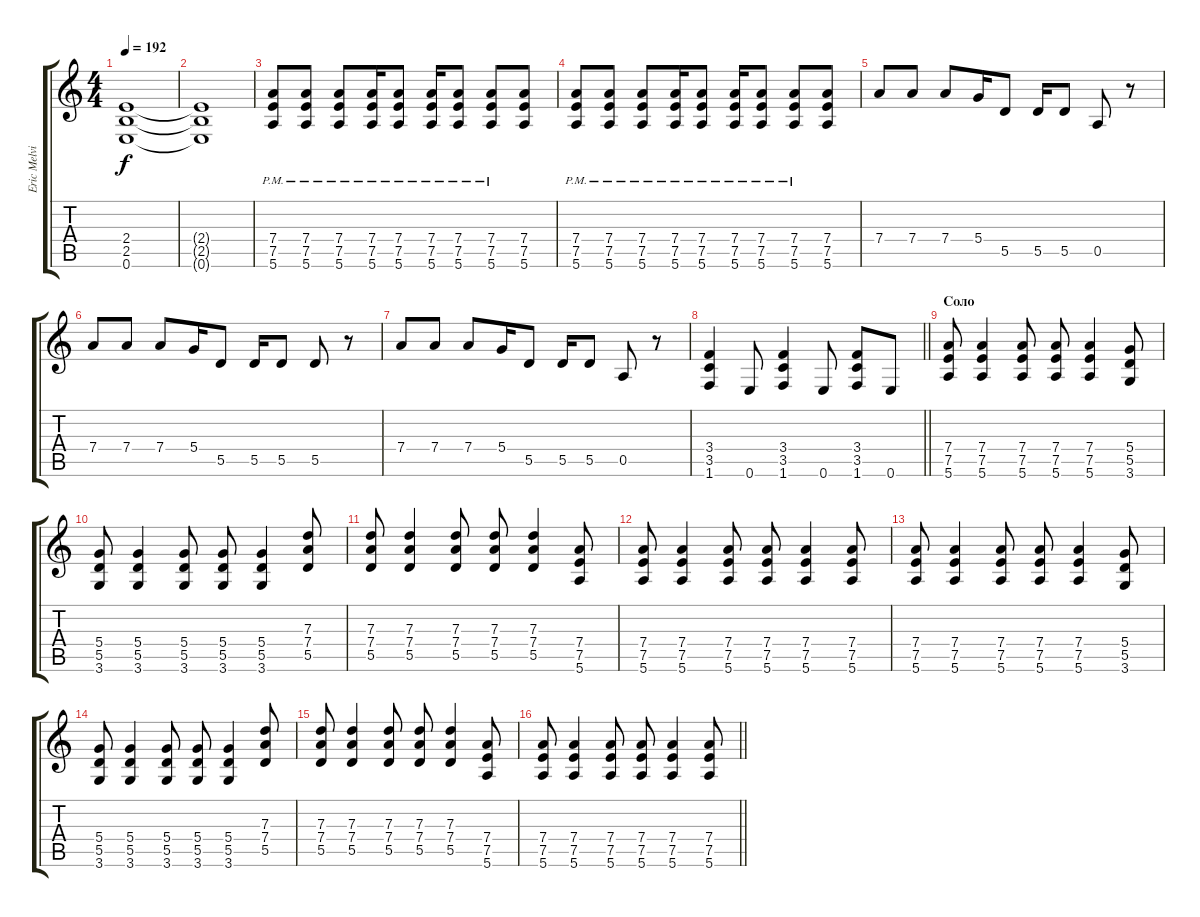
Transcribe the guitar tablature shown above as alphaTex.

\track ("Eric Melvin" "Eric Melvi") {instrument distortionguitar}
\staff {score tabs}
\tuning (E4 B3 G3 D3 A2 E2) {hide}
\ts (4 4)
\tempo 192
\clef g2
\ks c
(2.4 2.5 0.6).1{dy f} |
(2.4{t} 2.5{t} 0.6{t}).1 |
(7.4{pm} 7.5{pm} 5.6{pm}).8 (7.4{pm} 7.5{pm} 5.6{pm}).8 (7.4{pm} 7.5{pm} 5.6{pm}).8 (7.4{pm} 7.5{pm} 5.6{pm}).16 (7.4{pm} 7.5{pm} 5.6{pm}).8 (7.4{pm} 7.5{pm} 5.6{pm}).16 (7.4{pm} 7.5{pm} 5.6{pm}).8 (7.4{pm} 7.5{pm} 5.6{pm}).8 (7.4 7.5 5.6).8 |
(7.4{pm} 7.5{pm} 5.6{pm}).8 (7.4{pm} 7.5{pm} 5.6{pm}).8 (7.4{pm} 7.5{pm} 5.6{pm}).8 (7.4{pm} 7.5{pm} 5.6{pm}).16 (7.4{pm} 7.5{pm} 5.6{pm}).8 (7.4{pm} 7.5{pm} 5.6{pm}).16 (7.4{pm} 7.5{pm} 5.6{pm}).8 (7.4{pm} 7.5{pm} 5.6{pm}).8 (7.4 7.5 5.6).8 |
7.4.8{volume 16 instrument overdrivenguitar} 7.4.8 7.4.8 5.4.16 5.5.8 5.5.16 5.5.8 0.5.8 r.8 |
7.4.8{volume 16 instrument overdrivenguitar} 7.4.8 7.4.8 5.4.16 5.5.8 5.5.16 5.5.8 5.5.8 r.8 |
7.4.8{volume 16 instrument overdrivenguitar} 7.4.8 7.4.8 5.4.16 5.5.8 5.5.16 5.5.8 0.5.8 r.8 |
\barLineRight lightlight
(3.4 3.5 1.6).4 0.6.8 (3.4 3.5 1.6).4 0.6.8 (3.4 3.5 1.6).8 0.6.8 |
\section ("" "Соло")
(7.4 7.5 5.6).8 (7.4 7.5 5.6).4 (7.4 7.5 5.6).8 (7.4 7.5 5.6).8 (7.4 7.5 5.6).4 (5.4 5.5 3.6).8 |
(5.4 5.5 3.6).8 (5.4 5.5 3.6).4 (5.4 5.5 3.6).8 (5.4 5.5 3.6).8 (5.4 5.5 3.6).4 (7.3 7.4 5.5).8 |
(7.3 7.4 5.5).8 (7.3 7.4 5.5).4 (7.3 7.4 5.5).8 (7.3 7.4 5.5).8 (7.3 7.4 5.5).4 (7.4 7.5 5.6).8 |
(7.4 7.5 5.6).8 (7.4 7.5 5.6).4 (7.4 7.5 5.6).8 (7.4 7.5 5.6).8 (7.4 7.5 5.6).4 (7.4 7.5 5.6).8 |
(7.4 7.5 5.6).8 (7.4 7.5 5.6).4 (7.4 7.5 5.6).8 (7.4 7.5 5.6).8 (7.4 7.5 5.6).4 (5.4 5.5 3.6).8 |
(5.4 5.5 3.6).8 (5.4 5.5 3.6).4 (5.4 5.5 3.6).8 (5.4 5.5 3.6).8 (5.4 5.5 3.6).4 (7.3 7.4 5.5).8 |
(7.3 7.4 5.5).8 (7.3 7.4 5.5).4 (7.3 7.4 5.5).8 (7.3 7.4 5.5).8 (7.3 7.4 5.5).4 (7.4 7.5 5.6).8 |
\barLineRight lightlight
(7.4 7.5 5.6).8 (7.4 7.5 5.6).4 (7.4 7.5 5.6).8 (7.4 7.5 5.6).8 (7.4 7.5 5.6).4 (7.4 7.5 5.6).8
